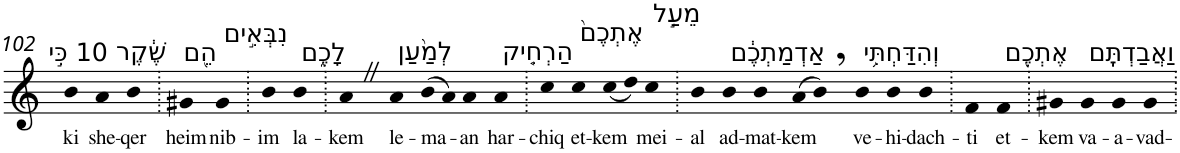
**kern	**text
*part1	*part1
*staff1	*staff1
*I"Piano	*
*I'Pno	*
!!LO:PB:g=z
*clefG2	*
*k[]	*
=102	=102
!LO:TX:a:t=10 כִּ֣י	!
!	!LO:LY:b
4b	ki
!LO:TX:a:t=שֶׁ֔קֶר	!
!	!LO:LY:b
4a	she-
!	!LO:LY:b
4b	-qer
=103.	=103.
!LO:TX:a:t=הֵ֖ם	!
!	!LO:LY:b
4g#X	heim
!LO:TX:a:t=נִבְּאִ֣ים	!
!	!LO:LY:b
4g#	nib-
=104.	=104.
!	!LO:LY:b
4b	-im
!LO:TX:a:t=לָכֶ֑ם	!
!	!LO:LY:b
4b	la-
=105.	=105.
!	!LO:LY:b
4aZ	-kem
!LO:TX:a:t=לְמַ֨עַן	!
!	!LO:LY:b
4a	le-
!	!LO:LY:b
(>8b	-ma-
8a)	.
!	!LO:LY:b
4a	-an
!LO:TX:a:t=הַרְחִ֤יק	!
!	!LO:LY:b
4a	har-
=106.	=106.
!	!LO:LY:b
4cc	-chiq
!LO:TX:a:t=אֶתְכֶם֙	!
!	!LO:LY:b
4cc	et-
!	!LO:LY:b
(<8cc	-kem
8dd)	.
!LO:TX:a:t=מֵעַ֣ל	!
!	!LO:LY:b
4cc	mei-
=107.	=107.
!	!LO:LY:b
4b	-al
!LO:TX:a:t=אַדְמַתְכֶ֔ם	!
!	!LO:LY:b
4b	ad-
!	!LO:LY:b
4b	-mat-
!	!LO:LY:b
(>8a	-kem
8b,)	.
!LO:TX:a:t=וְהִדַּחְתִּ֥י	!
!	!LO:LY:b
4b	ve-
!	!LO:LY:b
4b	-hi-
!	!LO:LY:b
4b	-dach-
=108.	=108.
!	!LO:LY:b
4f	-ti
!LO:TX:a:t=אֶתְכֶ֖ם	!
!	!LO:LY:b
4f	et-
=109.	=109.
!	!LO:LY:b
4g#X	-kem
!LO:TX:a:t=וַאֲבַדְתֶּֽם	!
!	!LO:LY:b
4g#	va-
!	!LO:LY:b
4g#	-a-
!	!LO:LY:b
4g#	-vad-
=.	=.
*-	*-
